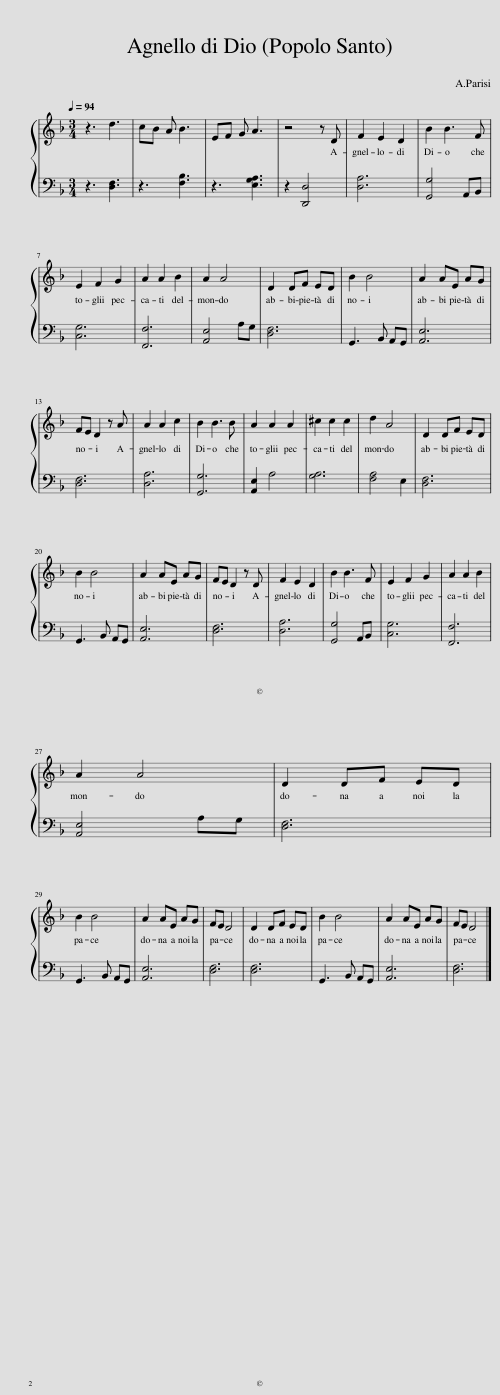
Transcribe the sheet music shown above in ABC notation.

X:1
%%score { 1 | 2 }
L:1/8
Q:1/4=94
M:3/4
I:linebreak $
K:F
V:1 treble
V:2 bass
V:1
 z3 d3 | cB A B3 | EF G A3 | z4 z D | F2 E2 D2 | %5
 B2 B3 F |$ E2 F2 G2 | A2 A2 B2 | A2 A4 | D2 DF ED | %10
 B2 B4 | A2 AE AG |$ FE D2 z A | A2 A2 c2 | B2 B3 B | %15
 A2 A2 A2 | ^c2 c2 c2 | d2 A4 | D2 DF ED |$ B2 B4 | %20
 A2 AE AG | FE D2 z D | F2 E2 D2 | B2 B3 F | E2 F2 G2 | %25
 A2 A2 B2 |$ A2 A4 | D2 DF ED |$ B2 B4 | A2 AE AG | %30
 FE D4 | D2 DF ED | B2 B4 | A2 AE AG | FE D4 |] %35
V:2
 z3 [D,F,]3 | z3 [F,B,]3 | z3 [E,G,A,]3 | z2 [D,,D,]4 | [D,A,]6 | %5
 [G,,G,]4 A,,B,, |$ [C,G,]6 | [F,,F,]6 | [A,,E,]4 A,G, | [D,F,]6 | %10
 G,,3 B,, A,,G,, | [A,,E,]6 |$ [D,F,]6 | [D,A,]6 | [G,,G,]6 | %15
 [A,,E,]2 A,4 | [G,A,]6 | [F,A,]4 E,2 | [D,F,]6 |$ G,,3 B,, A,,G,, | %20
 [A,,E,]6 | [D,F,]6 | [D,A,]6 | [G,,G,]4 A,,B,, | [C,G,]6 | %25
 [F,,F,]6 |$ [A,,E,]4 A,G, | [D,F,]6 |$ G,,3 B,, A,,G,, | [A,,E,]6 | %30
 [D,F,]6 | [D,F,]6 | G,,3 B,, A,,G,, | [A,,E,]6 | [D,F,]6 |] %35
